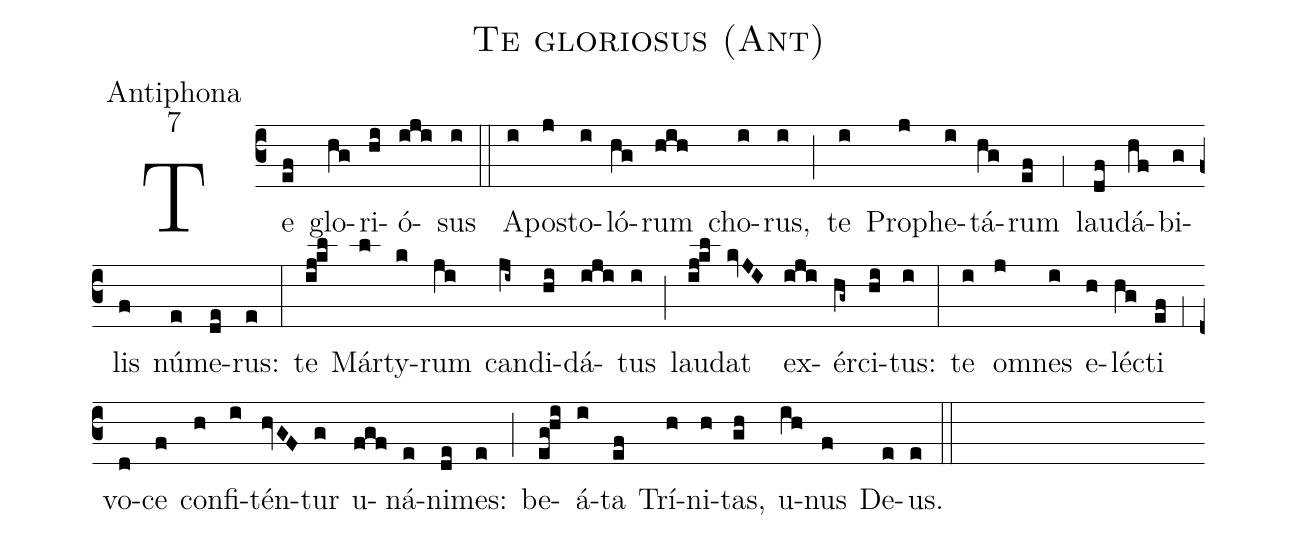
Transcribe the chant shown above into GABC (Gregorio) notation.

name:Te gloriosus (Ant);
office-part:Antiphona;
mode:7;
%%
(c3) Te(ef) glo(hg)ri(hi)ó(iji)sus(i) (::) A(i)po(j)sto(i)ló(hg)rum(hih) cho(i)rus,(i) (;) te(i) Pro(j)phe(i)tá(hg)rum(ef) (;1) lau(df)dá(hf)bi(g)lis(f) nú(e)me(de)rus:(e) (:) te(ij!kl) Már(l)ty(k)rum(ji) can(ji~)di(hi)dá(iji)tus(i) (;) lau(ij!kl)dat(kvJI) ex(iji)ér(hg~)ci(hi)tus:(i) (:) te(i) o(j)mnes(i) e(h)lé(hg)cti(ef) (;1) vo(d)ce(f) con(h)fi(i)tén(hvGF)tur(g) u(fgf)ná(e)ni(de)mes:(e) (;) be(eg!hi)á(i)ta(ef) Trí(h)ni(h)tas,(gh) u(ih)nus(f) De(e)us.(e) (::)
